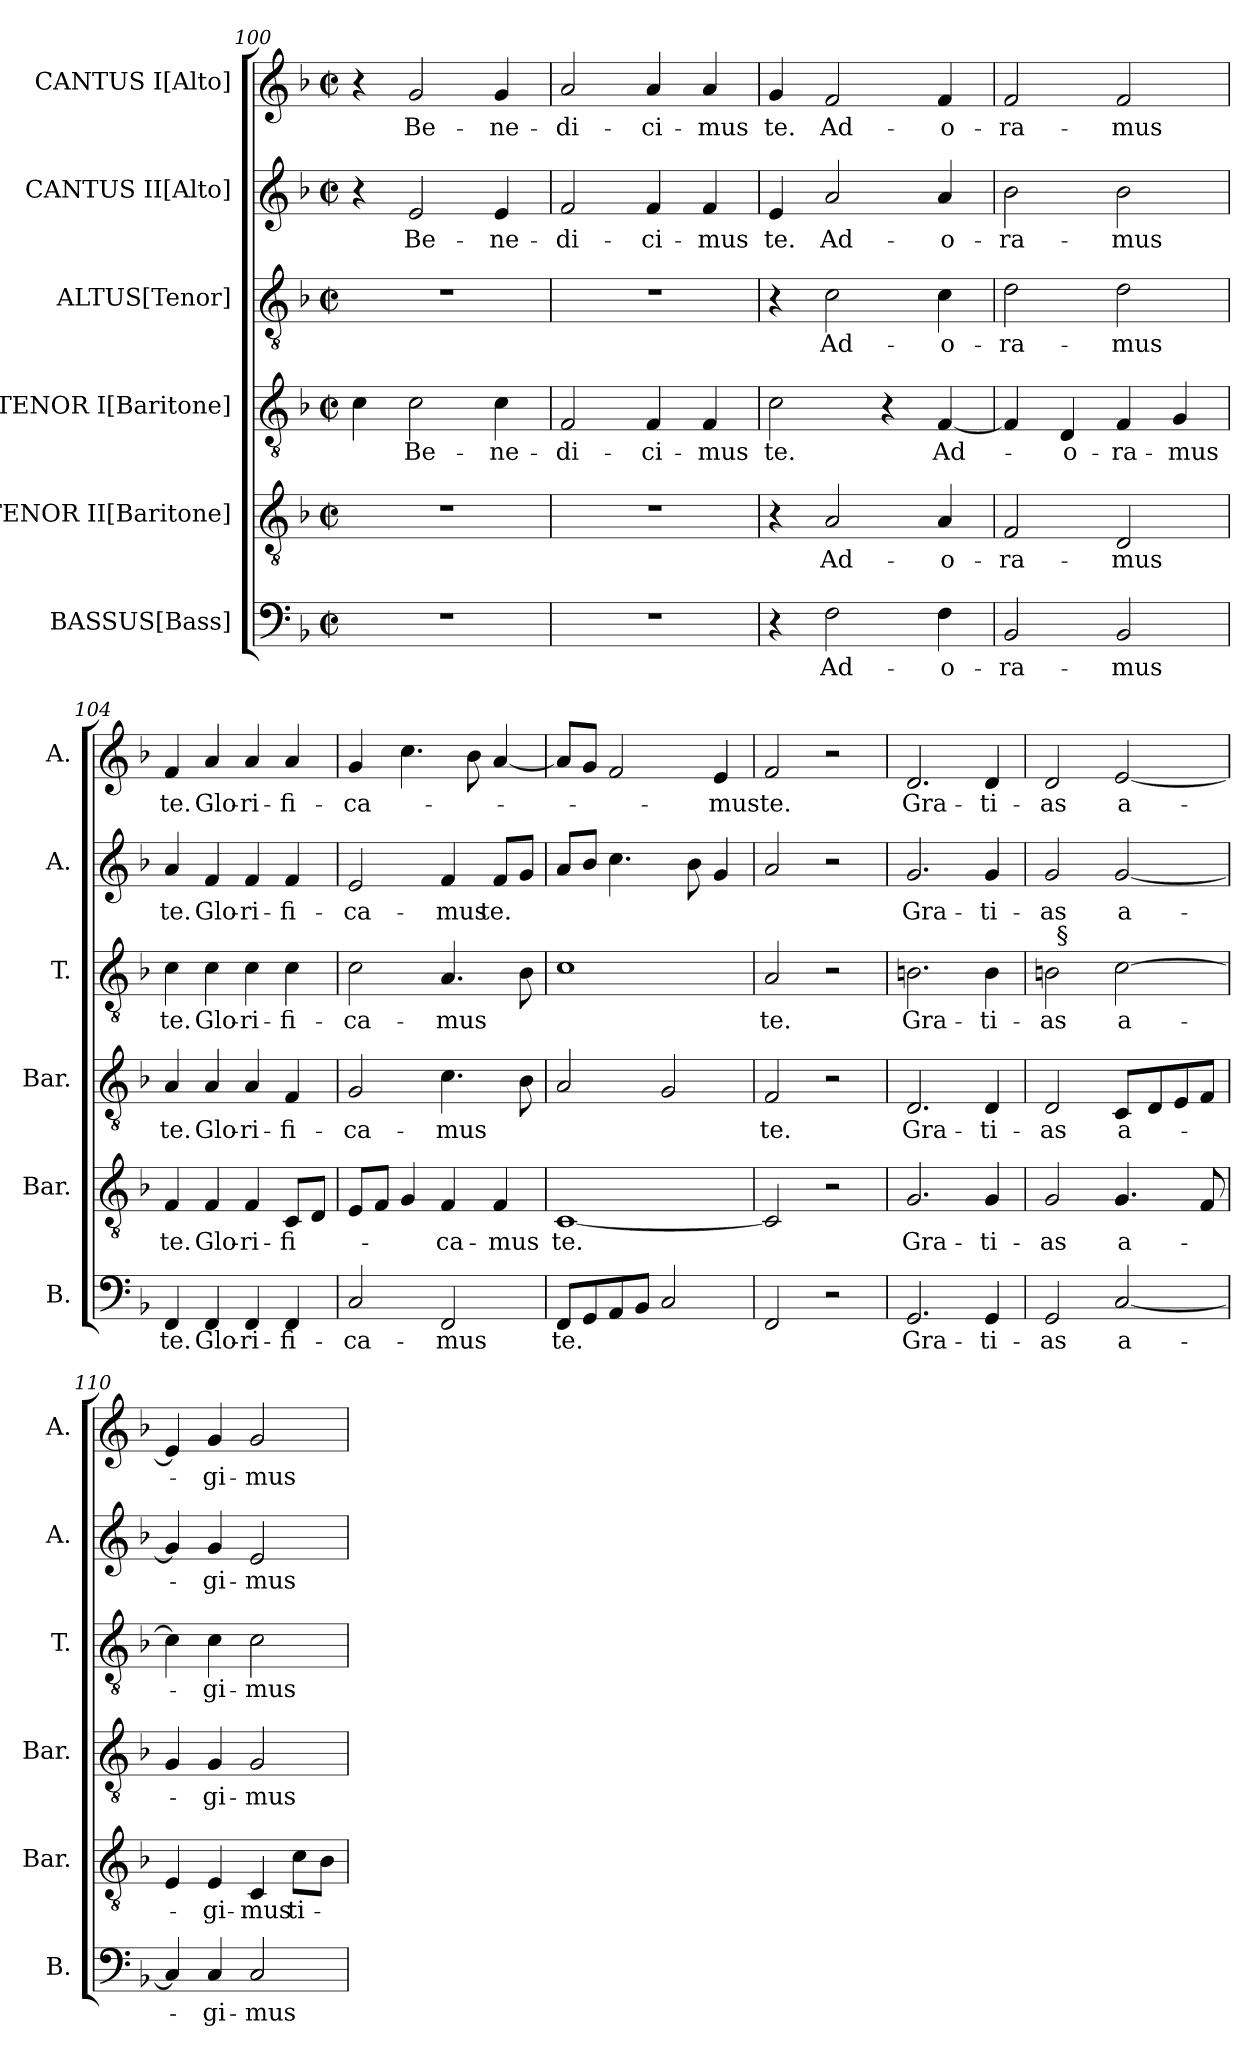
**kern	**text	**kern	**text	**kern	**text	**kern	**text	**kern	**text	**kern	**text
*part6	*part6	*part5	*part5	*part4	*part4	*part3	*part3	*part2	*part2	*part1	*part1
*staff6	*staff6	*staff5	*staff5	*staff4	*staff4	*staff3	*staff3	*staff2	*staff2	*staff1	*staff1
*I"BASSUS[Bass]	*	*I"TENOR II[Baritone]	*	*I"TENOR I[Baritone]	*	*I"ALTUS[Tenor]	*	*I"CANTUS II[Alto]	*	*I"CANTUS I[Alto]	*
*I'B.	*	*I'Bar.	*	*I'Bar.	*	*I'T.	*	*I'A.	*	*I'A.	*
!!LO:LB:g=z
*clefF4	*	*clefGv2	*	*clefGv2	*	*clefGv2	*	*clefG2	*	*clefG2	*
*	*	*ITrd7c12	*	*ITrd7c12	*	*ITrd7c12	*	*	*	*	*
*k[b-]	*	*k[b-]	*	*k[b-]	*	*k[b-]	*	*k[b-]	*	*k[b-]	*
*F:	*	*F:	*	*F:	*	*F:	*	*F:	*	*F:	*
*M2/2	*	*M2/2	*	*M2/2	*	*M2/2	*	*M2/2	*	*M2/2	*
*met(c|)	*	*met(c|)	*	*met(c|)	*	*met(c|)	*	*met(c|)	*	*met(c|)	*
=100	=100	=100	=100	=100	=100	=100	=100	=100	=100	=100	=100
1r	.	1r	.	4C\	.	1r	.	4r	.	4r	.
!	!	!	!	!	!LO:LY:b	!	!	!	!LO:LY:b	!	!LO:LY:b
.	.	.	.	2C\	Be-	.	.	2e/	Be-	2g/	Be-
!	!	!	!	!	!LO:LY:b	!	!	!	!LO:LY:b	!	!LO:LY:b
.	.	.	.	4C\	-ne-	.	.	4e/	-ne-	4g/	-ne-
=101	=101	=101	=101	=101	=101	=101	=101	=101	=101	=101	=101
!	!	!	!	!	!LO:LY:b	!	!	!	!LO:LY:b	!	!LO:LY:b
1r	.	1r	.	2FF/	-di-	1r	.	2f/	-di-	2a/	-di-
!	!	!	!	!	!LO:LY:b	!	!	!	!LO:LY:b	!	!LO:LY:b
.	.	.	.	4FF/	-ci-	.	.	4f/	-ci-	4a/	-ci-
!	!	!	!	!	!LO:LY:b	!	!	!	!LO:LY:b	!	!LO:LY:b
.	.	.	.	4FF/	-mus	.	.	4f/	-mus	4a/	-mus
=102	=102	=102	=102	=102	=102	=102	=102	=102	=102	=102	=102
!	!	!	!	!	!LO:LY:b	!	!	!	!LO:LY:b	!	!LO:LY:b
4r	.	4r	.	2C\	te.	4r	.	4e/	te.	4g/	te.
!	!LO:LY:b	!	!LO:LY:b	!	!	!	!LO:LY:b	!	!LO:LY:b	!	!LO:LY:b
2F\	Ad-	2AA/	Ad-	.	.	2C\	Ad-	2a/	Ad-	2f/	Ad-
.	.	.	.	4r	.	.	.	.	.	.	.
!	!LO:LY:b	!	!LO:LY:b	!	!LO:LY:b	!	!LO:LY:b	!	!LO:LY:b	!	!LO:LY:b
4F\	-o-	4AA/	-o-	[<4FF/	Ad-	4C\	-o-	4a/	-o-	4f/	-o-
=103	=103	=103	=103	=103	=103	=103	=103	=103	=103	=103	=103
!	!LO:LY:b	!	!LO:LY:b	!	!	!	!LO:LY:b	!	!LO:LY:b	!	!LO:LY:b
2BB-/	-ra-	2FF/	-ra-	4FF/]	.	2D\	-ra-	2b-\	-ra-	2f/	-ra-
!	!	!	!	!	!LO:LY:b	!	!	!	!	!	!
.	.	.	.	4DD/	-o-	.	.	.	.	.	.
!	!LO:LY:b	!	!LO:LY:b	!	!LO:LY:b	!	!LO:LY:b	!	!LO:LY:b	!	!LO:LY:b
2BB-/	-mus	2DD/	-mus	4FF/	-ra-	2D\	-mus	2b-\	-mus	2f/	-mus
!	!	!	!	!	!LO:LY:b	!	!	!	!	!	!
.	.	.	.	4GG/	-mus	.	.	.	.	.	.
=104	=104	=104	=104	=104	=104	=104	=104	=104	=104	=104	=104
!	!LO:LY:b	!	!LO:LY:b	!	!LO:LY:b	!	!LO:LY:b	!	!LO:LY:b	!	!LO:LY:b
4FF/	te.	4FF/	te.	4AA/	te.	4C\	te.	4a/	te.	4f/	te.
!	!LO:LY:b	!	!LO:LY:b	!	!LO:LY:b	!	!LO:LY:b	!	!LO:LY:b	!	!LO:LY:b
4FF/	Glo-	4FF/	Glo-	4AA/	Glo-	4C\	Glo-	4f/	Glo-	4a/	Glo-
!	!LO:LY:b	!	!LO:LY:b	!	!LO:LY:b	!	!LO:LY:b	!	!LO:LY:b	!	!LO:LY:b
4FF/	-ri-	4FF/	-ri-	4AA/	-ri-	4C\	-ri-	4f/	-ri-	4a/	-ri-
!	!LO:LY:b	!	!LO:LY:b	!	!LO:LY:b	!	!LO:LY:b	!	!LO:LY:b	!	!LO:LY:b
4FF/	-fi-	8CC/L	-fi-	4FF/	-fi-	4C\	-fi-	4f/	-fi-	4a/	-fi-
.	.	8DD/J	.	.	.	.	.	.	.	.	.
=105	=105	=105	=105	=105	=105	=105	=105	=105	=105	=105	=105
!	!LO:LY:b	!	!	!	!LO:LY:b	!	!LO:LY:b	!	!LO:LY:b	!	!LO:LY:b
2C/	-ca-	8EE/L	.	2GG/	-ca-	2C\	-ca-	2e/	-ca-	4g/	-ca-
.	.	8FF/J	.	.	.	.	.	.	.	.	.
.	.	4GG/	.	.	.	.	.	.	.	4.cc\	.
!	!LO:LY:b	!	!LO:LY:b	!	!LO:LY:b	!	!LO:LY:b	!	!LO:LY:b	!	!
2FF/	-mus	4FF/	-ca-	4.C\	-mus	4.AA/	-mus	4f/	-mus	.	.
.	.	.	.	.	.	.	.	.	.	8b-\	.
!	!	!	!LO:LY:b	!	!	!	!	!	!LO:LY:b	!	!
.	.	4FF/	-mus	.	.	.	.	8f/L	te.	[<4a/	.
.	.	.	.	8BB-\	.	8BB-\	.	8g/J	.	.	.
=106	=106	=106	=106	=106	=106	=106	=106	=106	=106	=106	=106
!	!LO:LY:b	!	!LO:LY:b	!	!	!	!	!	!	!	!
8FF/L	te.	[<1CC	te.	2AA/	.	1C	.	8a/L	.	8a/L]	.
8GG/	.	.	.	.	.	.	.	8b-/J	.	8g/J	.
8AA/	.	.	.	.	.	.	.	4.cc\	.	2f/	.
8BB-/J	.	.	.	.	.	.	.	.	.	.	.
2C/	.	.	.	2GG/	.	.	.	.	.	.	.
.	.	.	.	.	.	.	.	8b-\	.	.	.
!	!	!	!	!	!	!	!	!	!	!	!LO:LY:b
.	.	.	.	.	.	.	.	4g/	.	4e/	-mus
!!LO:PB:g=z
=107	=107	=107	=107	=107	=107	=107	=107	=107	=107	=107	=107
!	!	!	!	!	!LO:LY:b	!	!LO:LY:b	!	!	!	!LO:LY:b
2FF/	.	2CC/]	.	2FF/	te.	2AA/	te.	2a/	.	2f/	te.
2r	.	2r	.	2r	.	2r	.	2r	.	2r	.
=108	=108	=108	=108	=108	=108	=108	=108	=108	=108	=108	=108
!	!LO:LY:b	!	!LO:LY:b	!	!LO:LY:b	!	!LO:LY:b	!	!LO:LY:b	!	!LO:LY:b
2.GG/	Gra-	2.GG/	Gra-	2.DD/	Gra-	2.BBn\	Gra-	2.g/	Gra-	2.d/	Gra-
!	!LO:LY:b	!	!LO:LY:b	!	!LO:LY:b	!	!LO:LY:b	!	!LO:LY:b	!	!LO:LY:b
4GG/	-ti-	4GG/	-ti-	4DD/	-ti-	4BB\	-ti-	4g/	-ti-	4d/	-ti-
=109	=109	=109	=109	=109	=109	=109	=109	=109	=109	=109	=109
!	!LO:LY:b	!	!LO:LY:b	!	!LO:LY:b	!	!LO:LY:b	!	!LO:LY:b	!	!LO:LY:b
*	*	*	*	*	*	*^	*	*	*	*	*
2GG/	-as	2GG/	-as	2DD/	-as	2BB\	32ryy	-as	2g/	-as	2d/	-as
!	!	!	!	!	!	!	!LO:TX:a:t=§	!	!	!	!	!
.	.	.	.	.	.	.	2ryy	.	.	.	.	.
!	!LO:LY:b	!	!LO:LY:b	!	!LO:LY:b	!	!	!LO:LY:b	!	!LO:LY:b	!	!LO:LY:b
[<2C/	a-	4.GG/	a-	8CC/L	a-	[>2C\	.	a-	[<2g/	a-	[<2e/	a-
.	.	.	.	.	.	.	4...ryy	.	.	.	.	.
.	.	.	.	8DD/	.	.	.	.	.	.	.	.
.	.	.	.	8EE/	.	.	.	.	.	.	.	.
.	.	8FF/	.	8FF/J	.	.	.	.	.	.	.	.
*	*	*	*	*	*	*v	*v	*	*	*	*	*
=110	=110	=110	=110	=110	=110	=110	=110	=110	=110	=110	=110
4C/]	.	4EE/	.	4GG/	.	4C\]	.	4g/]	.	4e/]	.
!	!LO:LY:b	!	!LO:LY:b	!	!LO:LY:b	!	!LO:LY:b	!	!LO:LY:b	!	!LO:LY:b
4C/	-gi-	4EE/	-gi-	4GG/	-gi-	4C\	-gi-	4g/	-gi-	4g/	-gi-
!	!LO:LY:b	!	!LO:LY:b	!	!LO:LY:b	!	!LO:LY:b	!	!LO:LY:b	!	!LO:LY:b
2C/	-mus	4CC/	-mus	2GG/	-mus	2C\	-mus	2e/	-mus	2g/	-mus
!	!	!	!LO:LY:b	!	!	!	!	!	!	!	!
.	.	8C\L	ti-	.	.	.	.	.	.	.	.
.	.	8BB-\J	.	.	.	.	.	.	.	.	.
=	=	=	=	=	=	=	=	=	=	=	=
*-	*-	*-	*-	*-	*-	*-	*-	*-	*-	*-	*-
